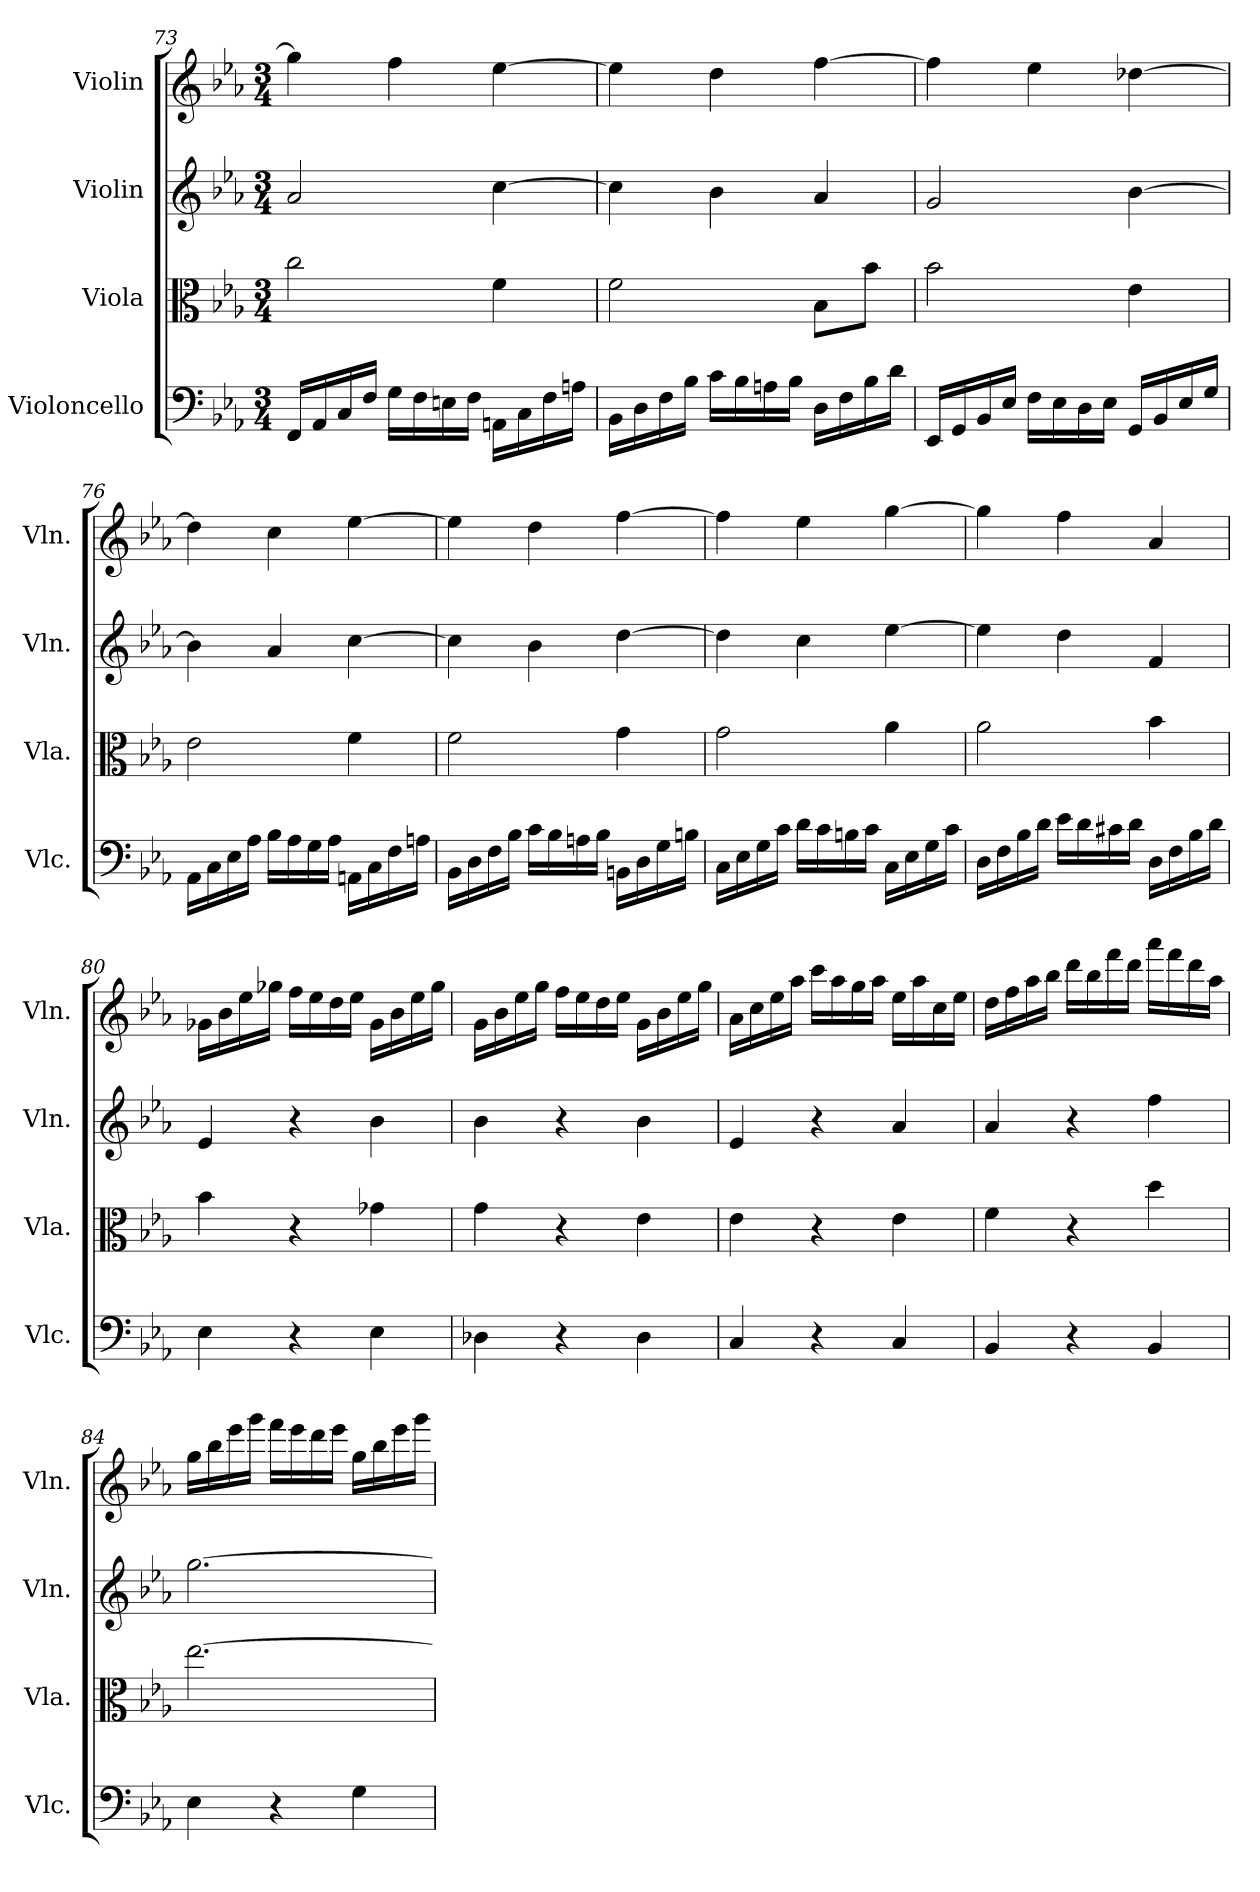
**kern	**kern	**kern	**kern
*part4	*part3	*part2	*part1
*staff4	*staff3	*staff2	*staff1
*I"Violoncello	*I"Viola	*I"Violin	*I"Violin
*I'Vlc.	*I'Vla.	*I'Vln.	*I'Vln.
*clefF4	*clefC3	*clefG2	*clefG2
*k[b-e-a-]	*k[b-e-a-]	*k[b-e-a-]	*k[b-e-a-]
*E-:	*E-:	*E-:	*E-:
*M3/4	*M3/4	*M3/4	*M3/4
=73	=73	=73	=73
16FF/LL	2cc\	2a-/	4gg\]
16AA-/	.	.	.
16C/	.	.	.
16F/JJ	.	.	.
16G\LL	.	.	4ff\
16F\	.	.	.
16En\	.	.	.
16F\JJ	.	.	.
16AAn\LL	4f\	[4cc\	[4ee-\
16C\	.	.	.
16F\	.	.	.
16An\JJ	.	.	.
=74	=74	=74	=74
16BB-\LL	2f\	4cc\]	4ee-\]
16D\	.	.	.
16F\	.	.	.
16B-\JJ	.	.	.
16c\LL	.	4b-\	4dd\
16B-\	.	.	.
16An\	.	.	.
16B-\JJ	.	.	.
16D\LL	8B-\L	4a-/	[4ff\
16F\	.	.	.
16B-\	8b-\J	.	.
16d\JJ	.	.	.
=75	=75	=75	=75
16EE-/LL	2b-\	2g/	4ff\]
16GG/	.	.	.
16BB-/	.	.	.
16E-/JJ	.	.	.
16F\LL	.	.	4ee-\
16E-\	.	.	.
16D\	.	.	.
16E-\JJ	.	.	.
16GG/LL	4e-\	[4b-\	[4dd-X\
16BB-/	.	.	.
16E-/	.	.	.
16G/JJ	.	.	.
=76	=76	=76	=76
16AA-\LL	2e-\	4b-\]	4dd-\]
16C\	.	.	.
16E-\	.	.	.
16A-\JJ	.	.	.
16B-\LL	.	4a-/	4cc\
16A-\	.	.	.
16G\	.	.	.
16A-\JJ	.	.	.
16AAn\LL	4f\	[4cc\	[4ee-\
16C\	.	.	.
16F\	.	.	.
16An\JJ	.	.	.
=77	=77	=77	=77
16BB-\LL	2f\	4cc\]	4ee-\]
16D\	.	.	.
16F\	.	.	.
16B-\JJ	.	.	.
16c\LL	.	4b-\	4dd\
16B-\	.	.	.
16An\	.	.	.
16B-\JJ	.	.	.
16BBn\LL	4g\	[4dd\	[4ff\
16D\	.	.	.
16G\	.	.	.
16Bn\JJ	.	.	.
=78	=78	=78	=78
16C\LL	2g\	4dd\]	4ff\]
16E-\	.	.	.
16G\	.	.	.
16c\JJ	.	.	.
16d\LL	.	4cc\	4ee-\
16c\	.	.	.
16Bn\	.	.	.
16c\JJ	.	.	.
16C\LL	4a-\	[4ee-\	[4gg\
16E-\	.	.	.
16G\	.	.	.
16c\JJ	.	.	.
=79	=79	=79	=79
16D\LL	2a-\	4ee-\]	4gg\]
16F\	.	.	.
16B-\	.	.	.
16d\JJ	.	.	.
16e-\LL	.	4dd\	4ff\
16d\	.	.	.
16c#X\	.	.	.
16d\JJ	.	.	.
16D\LL	4b-\	4f/	4a-/
16F\	.	.	.
16B-\	.	.	.
16d\JJ	.	.	.
=80	=80	=80	=80
4E-\	4b-\	4e-/	16g-X\LL
.	.	.	16b-\
.	.	.	16ee-\
.	.	.	16gg-X\JJ
4r	4r	4r	16ff\LL
.	.	.	16ee-\
.	.	.	16dd\
.	.	.	16ee-\JJ
4E-\	4g-X\	4b-\	16g-\LL
.	.	.	16b-\
.	.	.	16ee-\
.	.	.	16gg-\JJ
=81	=81	=81	=81
4D-X\	4g\	4b-\	16g\LL
.	.	.	16b-\
.	.	.	16ee-\
.	.	.	16gg\JJ
4r	4r	4r	16ff\LL
.	.	.	16ee-\
.	.	.	16dd\
.	.	.	16ee-\JJ
4D-\	4e-\	4b-\	16g\LL
.	.	.	16b-\
.	.	.	16ee-\
.	.	.	16gg\JJ
=82	=82	=82	=82
4C/	4e-\	4e-/	16a-\LL
.	.	.	16cc\
.	.	.	16ee-\
.	.	.	16aa-\JJ
4r	4r	4r	16ccc\LL
.	.	.	16aa-\
.	.	.	16gg\
.	.	.	16aa-\JJ
4C/	4e-\	4a-/	16ee-\LL
.	.	.	16aa-\
.	.	.	16cc\
.	.	.	16ee-\JJ
=83	=83	=83	=83
4BB-/	4f\	4a-/	16dd\LL
.	.	.	16ff\
.	.	.	16aa-\
.	.	.	16bb-\JJ
4r	4r	4r	16ddd\LL
.	.	.	16bb-\
.	.	.	16fff\
.	.	.	16ddd\JJ
4BB-/	4dd\	4ff\	16aaa-\LL
.	.	.	16fff\
.	.	.	16ddd\
.	.	.	16aa-\JJ
=84	=84	=84	=84
4E-\	[2.ee-\	[2.gg\	16gg\LL
.	.	.	16bb-\
.	.	.	16eee-\
.	.	.	16ggg\JJ
4r	.	.	16fff\LL
.	.	.	16eee-\
.	.	.	16ddd\
.	.	.	16eee-\JJ
4G\	.	.	16gg\LL
.	.	.	16bb-\
.	.	.	16eee-\
.	.	.	16ggg\JJ
=	=	=	=
*-	*-	*-	*-
